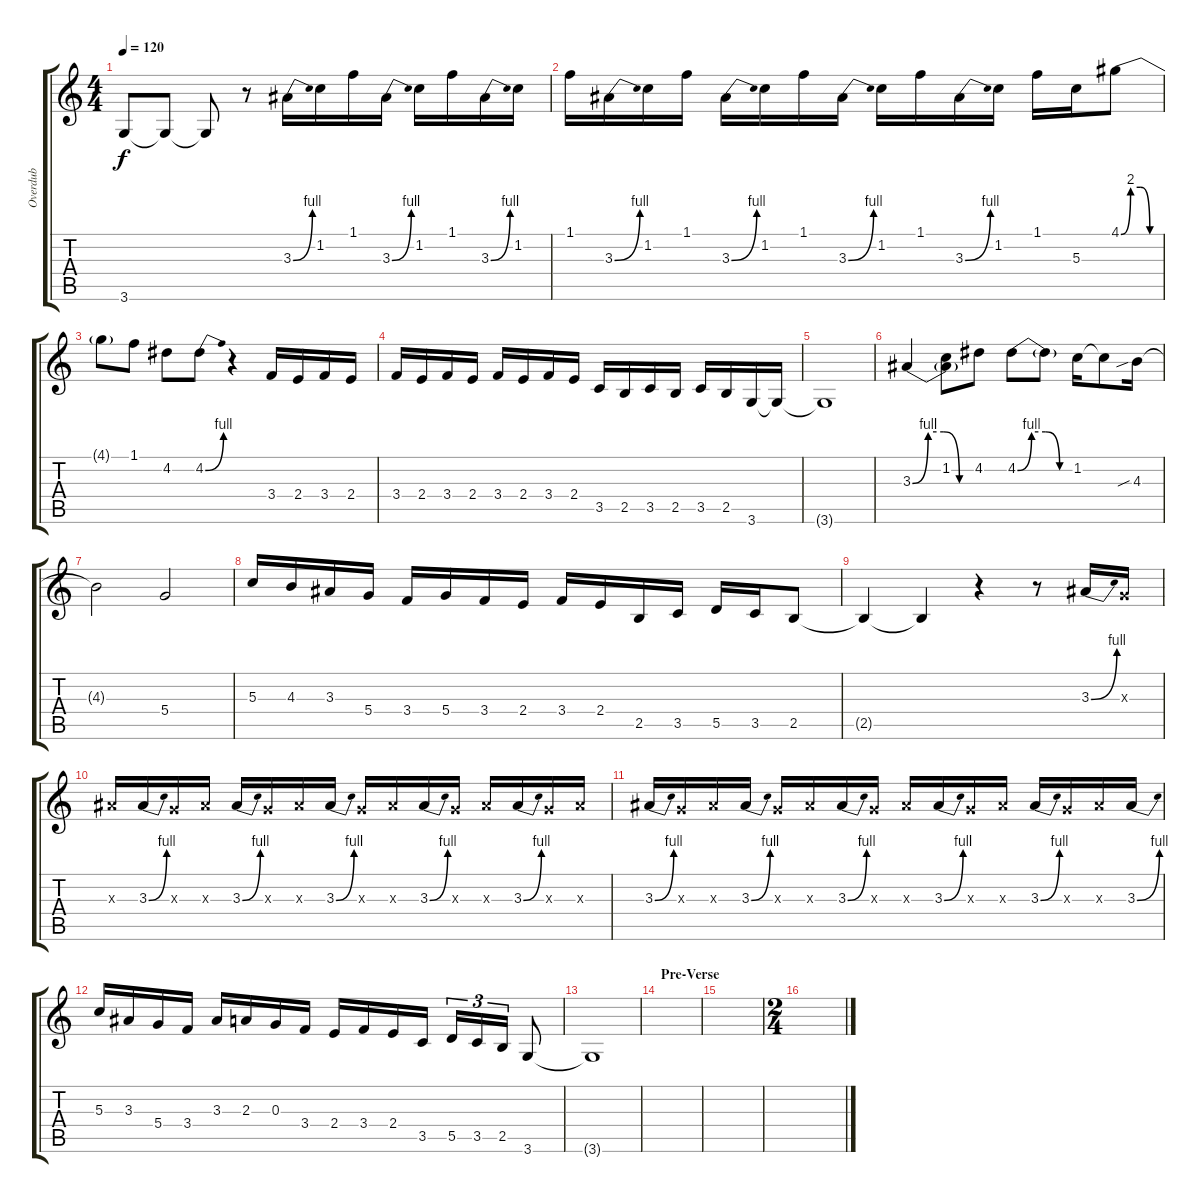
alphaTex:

\track ("Overdub" "Overdub") {instrument overdrivenguitar}
\staff {score tabs}
\tuning (E4 B3 G3 D3 A2 E2) {hide}
\ts (4 4)
\tempo 120
\clef g2
\ks c
3.6{t}.8{dy f} 3.6{t}.8 3.6{t}.8 r.8 3.3{be (bend 0 0 60 4)}.16 1.2.16 1.1.16 3.3{be (bend 0 0 60 4)}.16 1.2.16 1.1.16 3.3{be (bend 0 0 60 4)}.16 1.2.16 |
1.1.16 3.3{be (bend 0 0 60 4)}.16 1.2.16 1.1.16 3.3{be (bend 0 0 60 4)}.16 1.2.16 1.1.16 3.3{be (bend 0 0 60 4)}.16 1.2.16 1.1.16 3.3{be (bend 0 0 60 4)}.16 1.2.16 1.1.16 5.3.16 4.1{be (custom 0 0 15 8 30 8 45 0 60 0)}.8 |
4.1{t}.8 1.1.8 4.2.8 4.2{be (bend 0 0 60 4)}.8 r.4 3.4.16 2.4.16 3.4.16 2.4.16 |
3.4.16 2.4.16 3.4.16 2.4.16 3.4.16 2.4.16 3.4.16 2.4.16 3.5.16 2.5.16 3.5.16 2.5.16 3.5.16 2.5.16 3.6.16 3.6{t}.16 |
3.6{t}.1 |
3.3{be (custom 0 0 15 4 30 4 45 0 60 0)}.4 (1.2 3.3{t}).8 4.2.8 4.2{be (custom 0 0 15 4 30 4 45 0 60 0)}.8 4.2{t}.8 1.2.16 1.2{t}.8 4.3{sib}.16 |
4.3{t}.2 5.4.2 |
5.3.16 4.3.16 3.3.16 5.4.16 3.4.16 5.4.16 3.4.16 2.4.16 3.4.16 2.4.16 2.5.16 3.5.16 5.5.16 3.5.16 2.5.8 |
2.5{t}.4 2.5{t}.4 r.4 r.8 3.3{be (bend 0 0 60 4)}.16 0.3{x}.16 |
3.3{x}.16 3.3{be (bend 0 0 60 4)}.16 0.3{x}.16 3.3{x}.16 3.3{be (bend 0 0 60 4)}.16 0.3{x}.16 3.3{x}.16 3.3{be (bend 0 0 60 4)}.16 0.3{x}.16 3.3{x}.16 3.3{be (bend 0 0 60 4)}.16 0.3{x}.16 3.3{x}.16 3.3{be (bend 0 0 60 4)}.16 0.3{x}.16 3.3{x}.16 |
3.3{be (bend 0 0 60 4)}.16 0.3{x}.16 3.3{x}.16 3.3{be (bend 0 0 60 4)}.16 0.3{x}.16 3.3{x}.16 3.3{be (bend 0 0 60 4)}.16 0.3{x}.16 3.3{x}.16 3.3{be (bend 0 0 60 4)}.16 0.3{x}.16 3.3{x}.16 3.3{be (bend 0 0 60 4)}.16 0.3{x}.16 3.3{x}.16 3.3{be (bend 0 0 60 4)}.16 |
5.3.16 3.3.16 5.4.16 3.4.16 3.3.16 2.3.16 0.3.16 3.4.16 2.4.16 3.4.16 2.4.16 3.5.16 5.5.16{tu (3 2)} 3.5.16{tu (3 2)} 2.5.16{tu (3 2)} 3.6.8 |
3.6{t}.1 |
\section ("" "Pre-Verse")
|
|
\ts (2 4)
